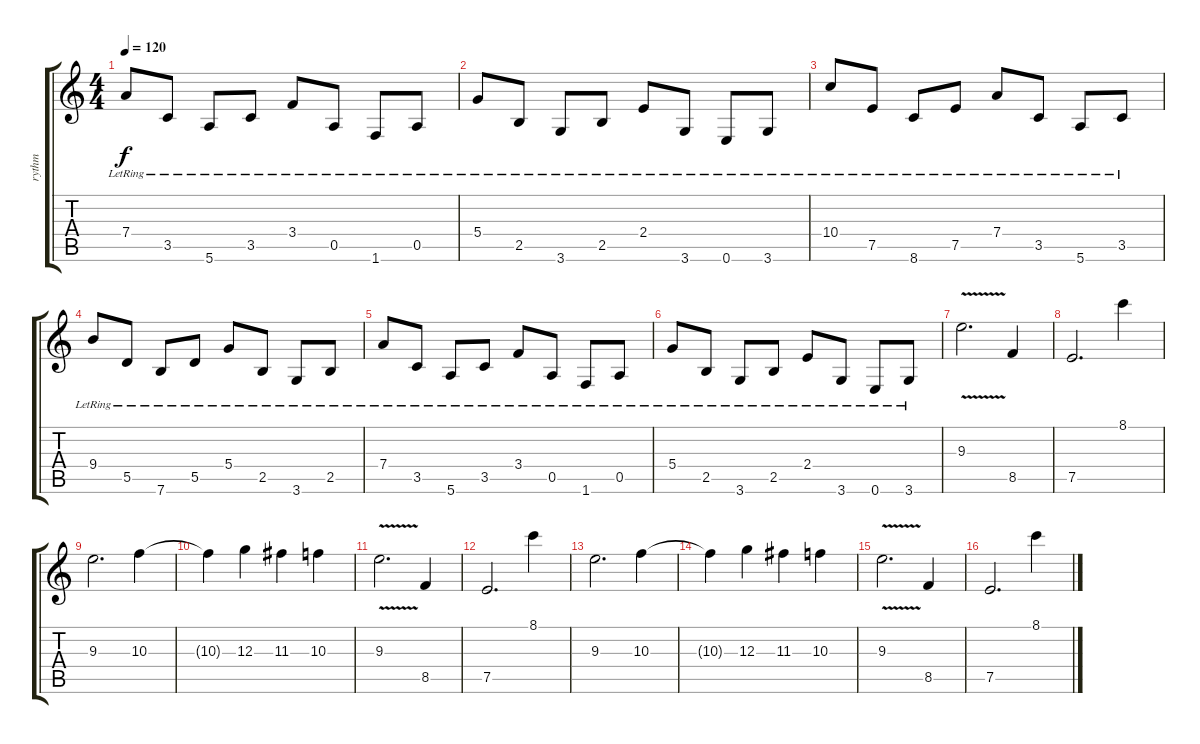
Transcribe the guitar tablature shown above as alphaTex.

\track ("rythm" "rythm") {instrument distortionguitar}
\staff {score tabs}
\tuning (E4 B3 G3 D3 A2 E2) {hide}
\ts (4 4)
\tempo 120
\clef g2
\ks c
7.4{lr}.8{dy f} 3.5{lr}.8 5.6{lr}.8 3.5{lr}.8 3.4{lr}.8 0.5{lr}.8 1.6{lr}.8 0.5{lr}.8 |
5.4{lr}.8 2.5{lr}.8 3.6{lr}.8 2.5{lr}.8 2.4{lr}.8 3.6{lr}.8 0.6{lr}.8 3.6{lr}.8 |
10.4{lr}.8{instrument electricguitarclean} 7.5{lr}.8 8.6{lr}.8 7.5{lr}.8 7.4{lr}.8 3.5{lr}.8 5.6{lr}.8 3.5{lr}.8 |
9.4{lr}.8 5.5{lr}.8 7.6{lr}.8 5.5{lr}.8 5.4{lr}.8 2.5{lr}.8 3.6{lr}.8 2.5{lr}.8 |
7.4{lr}.8 3.5{lr}.8 5.6{lr}.8 3.5{lr}.8 3.4{lr}.8 0.5{lr}.8 1.6{lr}.8 0.5{lr}.8 |
5.4{lr}.8 2.5{lr}.8 3.6{lr}.8 2.5{lr}.8 2.4{lr}.8 3.6{lr}.8 0.6{lr}.8 3.6{lr}.8 |
9.3{v}.2{d instrument distortionguitar} 8.5.4 |
7.5.2{d} 8.1.4 |
9.3.2{d} 10.3.4 |
10.3{t}.4 12.3.4 11.3.4 10.3.4 |
9.3{v}.2{d} 8.5.4 |
7.5.2{d} 8.1.4 |
9.3.2{d} 10.3.4 |
10.3{t}.4 12.3.4 11.3.4 10.3.4 |
9.3{v}.2{d} 8.5.4 |
7.5.2{d} 8.1.4
